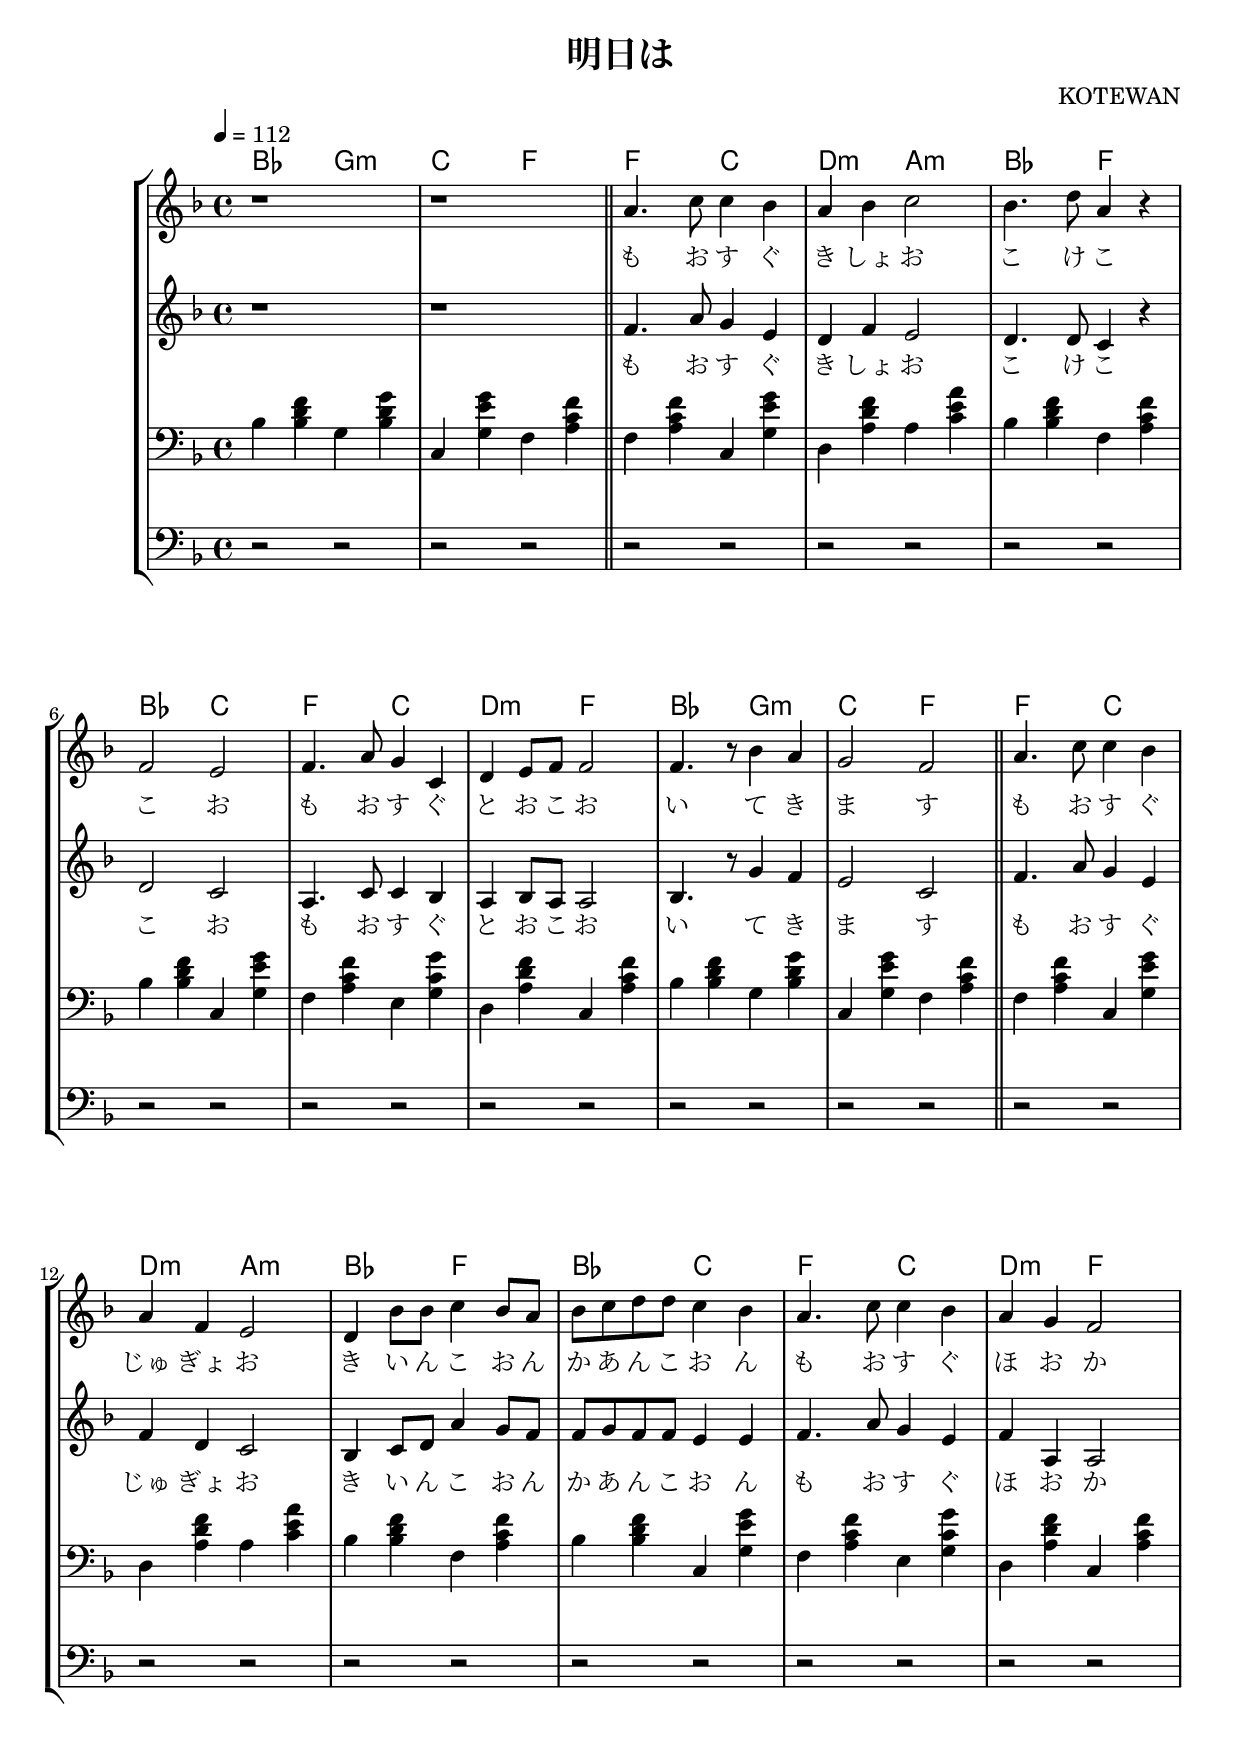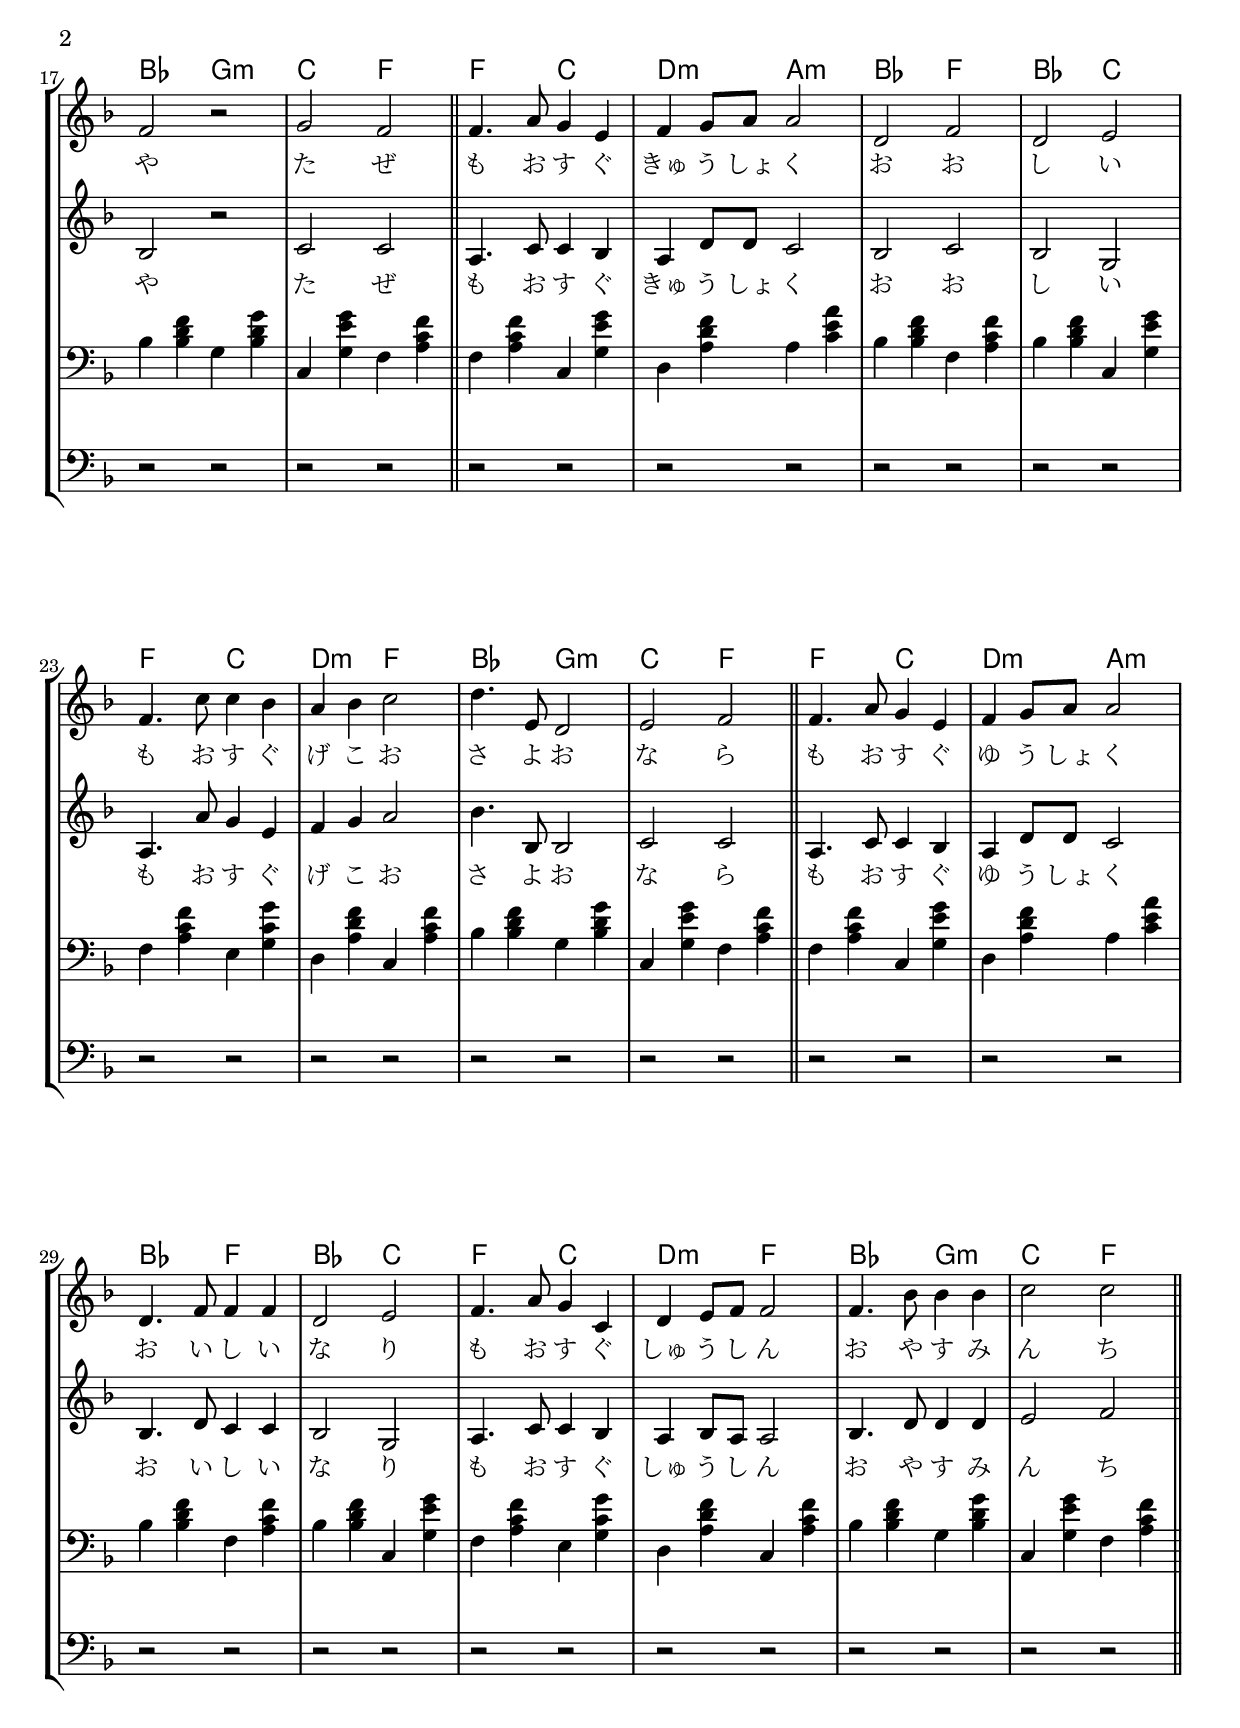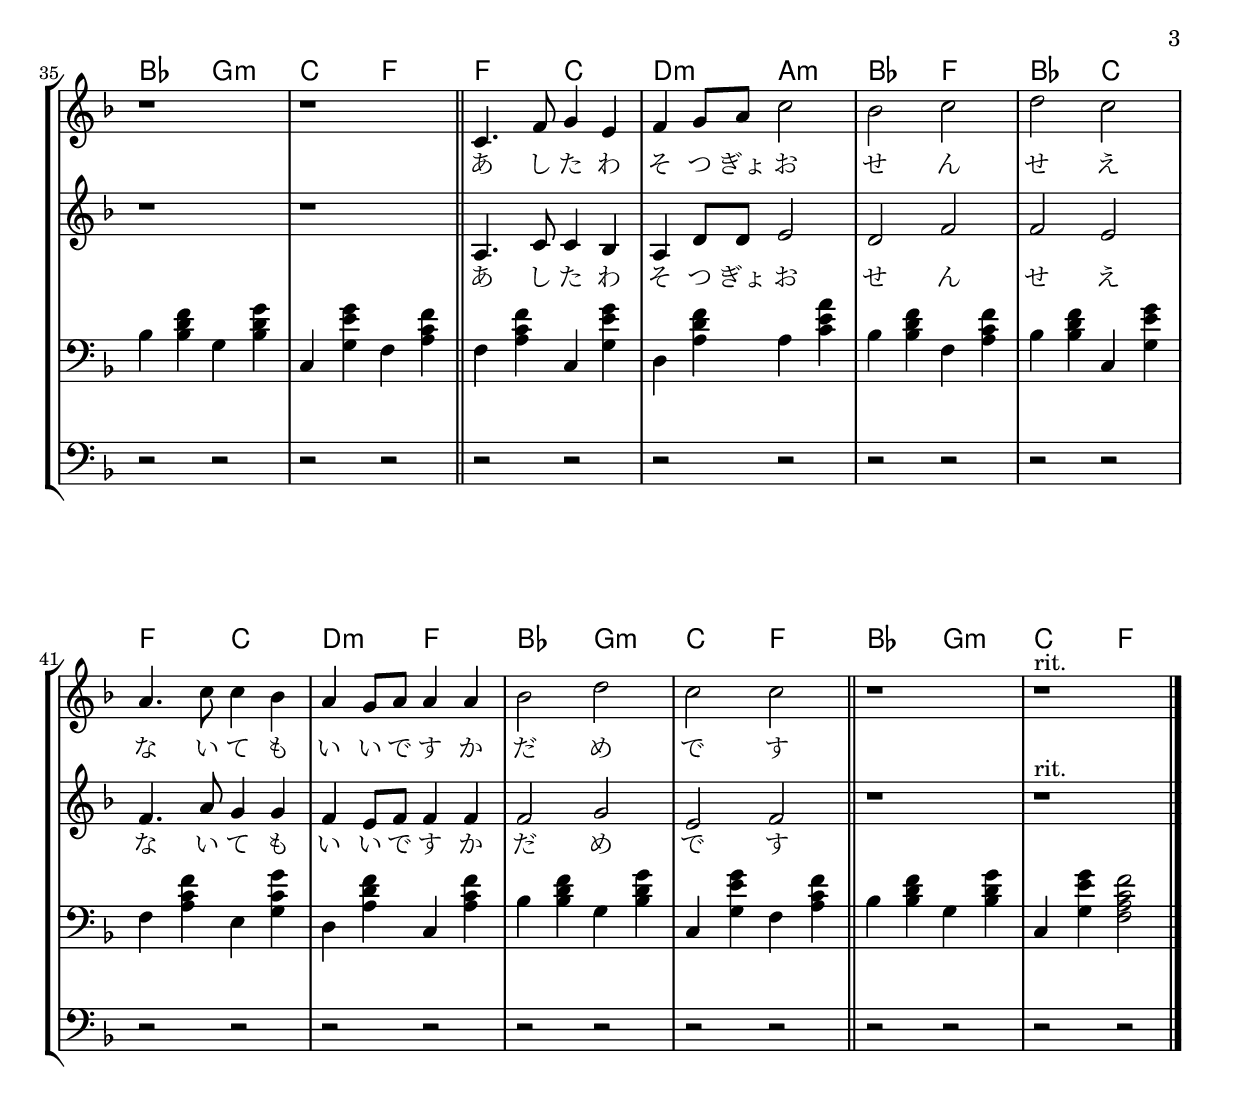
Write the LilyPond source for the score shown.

\version "2.12.1"

\header {
	title = \markup {明日は}
	composer = \markup \center-column {KOTEWAN}
}

harmony = \chordmode {
	bes2 g:m c f 

	f c d:m a:m bes f bes c f c d:m f bes g:m c f 

	f c d:m a:m bes f bes c f c d:m f bes g:m c f 

	f c d:m a:m bes f bes c f c d:m f bes g:m c f 

	f c d:m a:m bes f bes c f c d:m f bes g:m c f 

	bes g:m c f 

	f c d:m a:m bes f bes c f c d:m f bes g:m c f 

	bes g:m c f 
}

melody = {
	\key f \major
	\tempo 4 = 112
	r1 | r1   
	\set Staff.midiInstrument = #"fss0.42"
	a'4.  c''8  c''4  bes'4 
	a'4  bes'4  c''2 
	bes'4.  d''8  a'4  r4 
	f'2  e'2 
	f'4.  a'8  g'4  c'4 
	d'4  e'8  f'8  f'2 
	f'4.  r8  bes'4  a'4 
	g'2  f'2
	\set Staff.midiInstrument = #"fss0.42"
	a'4.  c''8  c''4  bes'4 
	a'4  f'4  e'2 
	d'4  bes'8  bes'8  c''4  bes'8  a'8 
	bes'8  c''8  d''8  d''8  c''4  bes'4 
	a'4.  c''8  c''4  bes'4 
	a'4  g'4  f'2 
	f'2  r2 
	g'2  f'2
	\set Staff.midiInstrument = #"fss0.42"
	f'4.  a'8  g'4  e'4 
	f'4  g'8  a'8  a'2 
	d'2  f'2 
	d'2  e'2 
	f'4.  c''8  c''4  bes'4 
	a'4  bes'4  c''2 
	d''4.  e'8  d'2 
	e'2  f'2
	\set Staff.midiInstrument = #"fss0.42"
	f'4.  a'8  g'4  e'4 
	f'4  g'8  a'8  a'2 
	d'4.  f'8  f'4  f'4 
	d'2  e'2 
	f'4.  a'8  g'4  c'4 
	d'4  e'8  f'8  f'2 
	f'4.  bes'8  bes'4  bes'4 
	c''2  c''2
	r1 | r1   
	\set Staff.midiInstrument = #"fss0.42"
	c'4.  f'8  g'4  e'4 
	f'4  g'8  a'8  c''2 
	bes'2  c''2 
	d''2  c''2 
	a'4.  c''8  c''4  bes'4 
	a'4  g'8  a'8  a'4  a'4 
	bes'2  d''2 
	c''2  c''2
	r1 | r1^"rit." \bar "|."
}

words = \lyricmode {
	
	も  お  す  ぐ  き  しょ  お  こ  け  こ  こ  お  も  お  す  ぐ  と  お  こ  お  い  て  き  ま  す  
	も  お  す  ぐ  じゅ  ぎょ  お  き  い  ん  こ  お  ん  か  あ  ん  こ  お  ん  も  お  す  ぐ  ほ  お  か  や  た  ぜ  
	も  お  す  ぐ  きゅ  う  しょ  く  お  お  し  い  も  お  す  ぐ  げ  こ  お  さ  よ  お  な  ら  
	も  お  す  ぐ  ゆ  う  しょ  く  お  い  し  い  な  り  も  お  す  ぐ  しゅ  う  し  ん  お  や  す  み  ん  ち  
	
	あ  し  た  わ  そ  つ  ぎょ  お  せ  ん  せ  え  な  い  て  も  い  い  で  す  か  だ  め  で  す  
	
}

secondmelody = {
	\key f \major
	\tempo 4 = 112
	r1 | r1   
	\set Staff.midiInstrument = #"fss0.42"
	f'4.  a'8  g'4  e'4 
	d'4  f'4  e'2 
	d'4.  d'8  c'4  r4 
	d'2  c'2 
	a4.  c'8  c'4  bes4 
	a4  bes8  a8  a2 
	bes4.  r8  g'4  f'4 
	e'2  c'2
	\set Staff.midiInstrument = #"fss0.42"
	f'4.  a'8  g'4  e'4 
	f'4  d'4  c'2 
	bes4  c'8  d'8  a'4  g'8  f'8 
	f'8  g'8  f'8  f'8  e'4  e'4 
	f'4.  a'8  g'4  e'4 
	f'4  a4  a2 
	bes2  r2 
	c'2  c'2
	\set Staff.midiInstrument = #"fss0.42"
	a4.  c'8  c'4  bes4 
	a4  d'8  d'8  c'2 
	bes2  c'2 
	bes2  g2 
	a4.  a'8  g'4  e'4 
	f'4  g'4  a'2 
	bes'4.  bes8  bes2 
	c'2  c'2
	\set Staff.midiInstrument = #"fss0.42"
	a4.  c'8  c'4  bes4 
	a4  d'8  d'8  c'2 
	bes4.  d'8  c'4  c'4 
	bes2  g2 
	a4.  c'8  c'4  bes4 
	a4  bes8  a8  a2 
	bes4.  d'8  d'4  d'4 
	e'2  f'2
	r1 | r1   
	\set Staff.midiInstrument = #"fss0.42"
	a4.  c'8  c'4  bes4 
	a4  d'8  d'8  e'2 
	d'2  f'2 
	f'2  e'2 
	f'4.  a'8  g'4  g'4 
	f'4  e'8  f'8  f'4  f'4 
	f'2  g'2 
	e'2  f'2
	r1 | r1^"rit." \bar "|."
}

secondwords = \lyricmode {
	
	も  お  す  ぐ  き  しょ  お  こ  け  こ  こ  お  も  お  す  ぐ  と  お  こ  お  い  て  き  ま  す  
	も  お  す  ぐ  じゅ  ぎょ  お  き  い  ん  こ  お  ん  か  あ  ん  こ  お  ん  も  お  す  ぐ  ほ  お  か  や  た  ぜ  
	も  お  す  ぐ  きゅ  う  しょ  く  お  お  し  い  も  お  す  ぐ  げ  こ  お  さ  よ  お  な  ら  
	も  お  す  ぐ  ゆ  う  しょ  く  お  い  し  い  な  り  も  お  す  ぐ  しゅ  う  し  ん  お  や  す  み  ん  ち  
	
	あ  し  た  わ  そ  つ  ぎょ  お  せ  ん  せ  え  な  い  て  も  い  い  で  す  か  だ  め  で  す  
	
}

tempochange = {
	\tempo 4 = 112
	r1 | r1 \bar "||"
	\tempo 4 = 112
	r1 | r1 | r1 | r1 | r1 | r1 | r1 | r1 \bar "||"
	\tempo 4 = 112
	r1 | r1 | r1 | r1 | r1 | r1 | r1 | r1 \bar "||"
	\tempo 4 = 112
	r1 | r1 | r1 | r1 | r1 | r1 | r1 | r1 \bar "||"
	\tempo 4 = 112
	r1 | r1 | r1 | r1 | r1 | r1 | r1 | r1 \bar "||"
	\tempo 4 = 112
	r1 | r1 \bar "||"
	\tempo 4 = 112
	r1 | r1 | r1 | r1 | r1 | r1 | r1 | r1 \bar "||"
	\tempo 4 = 112
	r1 | \tempo 4 = 84 r2 \tempo 4 = 74 r2 \bar "|."
}

mainacc = {
	\clef bass
	\set Staff.midiInstrument = #"Applause"
	\key f \major
	\tempo 4 = 112
	bes4 <bes d' f'>4
	g4 <bes d' g'>4
	c4 <g e' g'>4
	f4 <a c' f'>4
	\bar "||"

	\set Staff.midiInstrument = #"String Ensemble 1"
	f4 <a c' f'>4
	c4 <g e' g'>4
	d4 <a d' f'>4
	a4 <c' e' a'>4
	bes4 <bes d' f'>4
	f4 <a c' f'>4
	bes4 <bes d' f'>4
	c4 <g e' g'>4
	f4 <a c' f'>4
	e4 <g c' g'>4
	d4 <a d' f'>4
	c4 <a c' f'>4
	bes4 <bes d' f'>4
	g4 <bes d' g'>4
	c4 <g e' g'>4
	f4 <a c' f'>4
	\bar "||"

	\set Staff.midiInstrument = #"String Ensemble 1"
	f4 <a c' f'>4
	c4 <g e' g'>4
	d4 <a d' f'>4
	a4 <c' e' a'>4
	bes4 <bes d' f'>4
	f4 <a c' f'>4
	bes4 <bes d' f'>4
	c4 <g e' g'>4
	f4 <a c' f'>4
	e4 <g c' g'>4
	d4 <a d' f'>4
	c4 <a c' f'>4
	bes4 <bes d' f'>4
	g4 <bes d' g'>4
	c4 <g e' g'>4
	f4 <a c' f'>4
	\bar "||"

	\set Staff.midiInstrument = #"String Ensemble 1"
	f4 <a c' f'>4
	c4 <g e' g'>4
	d4 <a d' f'>4
	a4 <c' e' a'>4
	bes4 <bes d' f'>4
	f4 <a c' f'>4
	bes4 <bes d' f'>4
	c4 <g e' g'>4
	f4 <a c' f'>4
	e4 <g c' g'>4
	d4 <a d' f'>4
	c4 <a c' f'>4
	bes4 <bes d' f'>4
	g4 <bes d' g'>4
	c4 <g e' g'>4
	f4 <a c' f'>4
	\bar "||"

	\set Staff.midiInstrument = #"String Ensemble 1"
	f4 <a c' f'>4
	c4 <g e' g'>4
	d4 <a d' f'>4
	a4 <c' e' a'>4
	bes4 <bes d' f'>4
	f4 <a c' f'>4
	bes4 <bes d' f'>4
	c4 <g e' g'>4
	f4 <a c' f'>4
	e4 <g c' g'>4
	d4 <a d' f'>4
	c4 <a c' f'>4
	bes4 <bes d' f'>4
	g4 <bes d' g'>4
	c4 <g e' g'>4
	f4 <a c' f'>4
	\bar "||"

	\set Staff.midiInstrument = #"Bird Tweet"
	bes4 <bes d' f'>4
	g4 <bes d' g'>4
	c4 <g e' g'>4
	f4 <a c' f'>4
	\bar "||"

	\set Staff.midiInstrument = #"String Ensemble 1"
	f4 <a c' f'>4
	c4 <g e' g'>4
	d4 <a d' f'>4
	a4 <c' e' a'>4
	bes4 <bes d' f'>4
	f4 <a c' f'>4
	bes4 <bes d' f'>4
	c4 <g e' g'>4
	f4 <a c' f'>4
	e4 <g c' g'>4
	d4 <a d' f'>4
	c4 <a c' f'>4
	bes4 <bes d' f'>4
	g4 <bes d' g'>4
	c4 <g e' g'>4
	f4 <a c' f'>4
	\bar "||"

	\set Staff.midiInstrument = #"String Ensemble 1"
	bes4 <bes d' f'>4
	g4 <bes d' g'>4
	c4 <g e' g'>4
	<f a c' f'>2
	\bar "|."
}

subacc = {
	\clef bass
	\set Staff.midiInstrument = #"Pizzicato Strings"
	\key f \major
	\tempo 4 = 112
	r2
	r2
	r2
	r2
	\bar "||"

	\set Staff.midiInstrument = #"Pizzicato Strings"
	r2
	r2
	r2
	r2
	r2
	r2
	r2
	r2
	r2
	r2
	r2
	r2
	r2
	r2
	r2
	r2
	\bar "||"

	\set Staff.midiInstrument = #"Pizzicato Strings"
	r2
	r2
	r2
	r2
	r2
	r2
	r2
	r2
	r2
	r2
	r2
	r2
	r2
	r2
	r2
	r2
	\bar "||"

	\set Staff.midiInstrument = #"Pizzicato Strings"
	r2
	r2
	r2
	r2
	r2
	r2
	r2
	r2
	r2
	r2
	r2
	r2
	r2
	r2
	r2
	r2
	\bar "||"

	\set Staff.midiInstrument = #"Pizzicato Strings"
	r2
	r2
	r2
	r2
	r2
	r2
	r2
	r2
	r2
	r2
	r2
	r2
	r2
	r2
	r2
	r2
	\bar "||"

	\set Staff.midiInstrument = #"Pizzicato Strings"
	r2
	r2
	r2
	r2
	\bar "||"

	\set Staff.midiInstrument = #"Pizzicato Strings"
	r2
	r2
	r2
	r2
	r2
	r2
	r2
	r2
	r2
	r2
	r2
	r2
	r2
	r2
	r2
	r2
	\bar "||"

	\set Staff.midiInstrument = #"Applause"
	r2
	r2
	r2
	r2
	\bar "|."
}

percA = {
	\drummode {
	r1 |r1 \bar "||"
	r1 |r1 |r1 |r1 |r1 |r1 |r1 |r1 \bar "||"
	r1 |r1 |r1 |r1 |r1 |r1 |r1 |r1 \bar "||"
	r1 |r1 |r1 |r1 |r1 |r1 |r1 |r1 \bar "||"
	r1 |r1 |r1 |r1 |r1 |r1 |r1 |r1 \bar "||"
	r1 |r1 \bar "||"
	r1 |r1 |r1 |r1 |r1 |r1 |r1 |r1 \bar "||"
	r1 |r1 \bar "|."
	}
}

percB = {
	\drummode {
	r1 |r1 \bar "||"
	r1 |r1 |r1 |r1 |r1 |r1 |r1 |r1 \bar "||"
	r1 |r1 |r1 |r1 |r1 |r1 |r1 |r1 \bar "||"
	r1 |r1 |r1 |r1 |r1 |r1 |r1 |r1 \bar "||"
	r1 |r1 |r1 |r1 |r1 |r1 |r1 |r1 \bar "||"
	r1 |r1 \bar "||"
	r1 |r1 |r1 |r1 |r1 |r1 |r1 |r1 \bar "||"
	r1 |r1 \bar "|."
	}
}

percC = {
	\drummode {
	r1 |r1 \bar "||"
	r1 |r1 |r1 |r1 |r1 |r1 |r1 |r1 \bar "||"
	r1 |r1 |r1 |r1 |r1 |r1 |r1 |r1 \bar "||"
	r1 |r1 |r1 |r1 |r1 |r1 |r1 |r1 \bar "||"
	r1 |r1 |r1 |r1 |r1 |r1 |r1 |r1 \bar "||"
	r1 |r1 \bar "||"
	r1 |r1 |r1 |r1 |r1 |r1 |r1 |r1 \bar "||"
	r1 |r1 \bar "|."
	}
}

percD = {
	\drummode {
	r1 |r1 \bar "||"
	r1 |r1 |r1 |r1 |r1 |r1 |r1 |r1 \bar "||"
	r1 |r1 |r1 |r1 |r1 |r1 |r1 |r1 \bar "||"
	r1 |r1 |r1 |r1 |r1 |r1 |r1 |r1 \bar "||"
	r1 |r1 |r1 |r1 |r1 |r1 |r1 |r1 \bar "||"
	r1 |r1 \bar "||"
	r1 |r1 |r1 |r1 |r1 |r1 |r1 |r1 \bar "||"
	r1 |r1 \bar "|."
	}
}

percE = {
	\drummode {
	r1 |r1 \bar "||"
	r1 |r1 |r1 |r1 |r1 |r1 |r1 |r1 \bar "||"
	r1 |r1 |r1 |r1 |r1 |r1 |r1 |r1 \bar "||"
	r1 |r1 |r1 |r1 |r1 |r1 |r1 |r1 \bar "||"
	r1 |r1 |r1 |r1 |r1 |r1 |r1 |r1 \bar "||"
	r1 |r1 \bar "||"
	r1 |r1 |r1 |r1 |r1 |r1 |r1 |r1 \bar "||"
	r1 |r1 \bar "|."
	}
}

\score {
	<<
		\new StaffGroup <<
			\new ChordNames {\harmony}
			\new Voice = "melody" {\melody}
			\new Lyrics \lyricsto "melody" \words
			\new Voice = "secondmelody" {\secondmelody}
			\new Lyrics \lyricsto "secondmelody" \secondwords
			\new Staff = "mainacc" {\mainacc}
			\new Staff = "subacc" {\subacc}
		>>
	>>
	\layout { }
}
